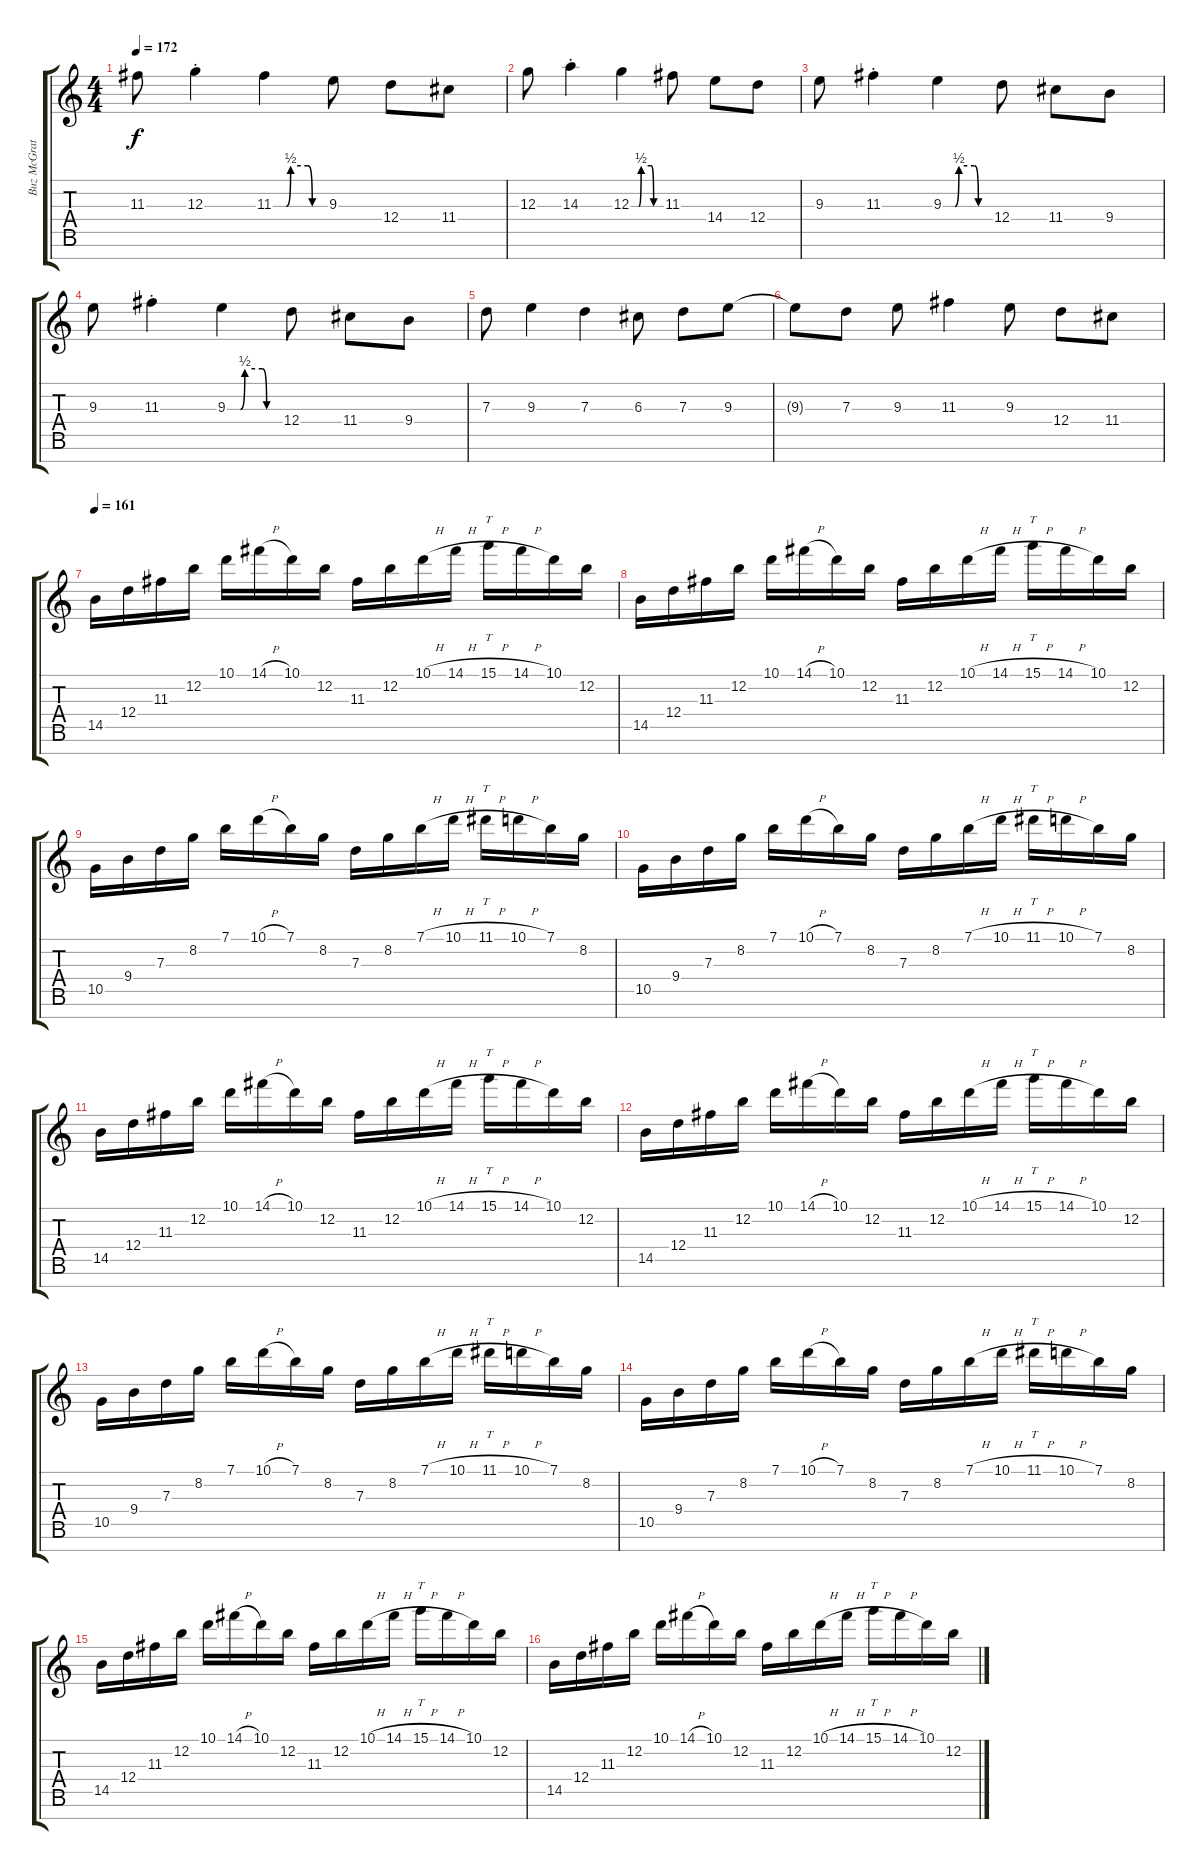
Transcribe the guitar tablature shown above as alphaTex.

\track ("Buz McGrath" "Buz McGrat") {instrument distortionguitar}
\staff {score tabs}
\tuning (E4 B3 G3 D3 A2 E2 B1) {hide}
\ts (4 4)
\tempo 172
\clef g2
\ks c
11.3.8{dy f} 12.3{st}.4 11.3{be (custom 0 0 15 0 20 2 40 2 45 0 60 0)}.4 9.3.8 12.4.8 11.4.8 |
12.3.8 14.3{st}.4 12.3{be (custom 0 0 15 0 20 2 40 2 45 0 60 0)}.4 11.3.8 14.4.8 12.4.8 |
9.3.8 11.3{st}.4 9.3{be (custom 0 0 15 0 20 2 40 2 45 0 60 0)}.4 12.4.8 11.4.8 9.4.8 |
9.3.8 11.3{st}.4 9.3{be (custom 0 0 15 0 20 2 40 2 45 0 60 0)}.4 12.4.8 11.4.8 9.4.8 |
7.3.8 9.3.4 7.3.4 6.3.8 7.3.8 9.3.8 |
9.3{t}.8 7.3.8 9.3.8 11.3.4 9.3.8 12.4.8 11.4.8 |
\tempo 161
14.5.16 12.4.16 11.3.16 12.2.16 10.1.16 14.1{h}.16 10.1.16 12.2.16 11.3.16 12.2.16 10.1{h}.16 14.1{h}.16 15.1{h}.16{tt} 14.1{h}.16 10.1.16 12.2.16 |
14.5.16 12.4.16 11.3.16 12.2.16 10.1.16 14.1{h}.16 10.1.16 12.2.16 11.3.16 12.2.16 10.1{h}.16 14.1{h}.16 15.1{h}.16{tt} 14.1{h}.16 10.1.16 12.2.16 |
10.5.16 9.4.16 7.3.16 8.2.16 7.1.16 10.1{h}.16 7.1.16 8.2.16 7.3.16 8.2.16 7.1{h}.16 10.1{h}.16 11.1{h}.16{tt} 10.1{h}.16 7.1.16 8.2.16 |
10.5.16 9.4.16 7.3.16 8.2.16 7.1.16 10.1{h}.16 7.1.16 8.2.16 7.3.16 8.2.16 7.1{h}.16 10.1{h}.16 11.1{h}.16{tt} 10.1{h}.16 7.1.16 8.2.16 |
14.5.16 12.4.16 11.3.16 12.2.16 10.1.16 14.1{h}.16 10.1.16 12.2.16 11.3.16 12.2.16 10.1{h}.16 14.1{h}.16 15.1{h}.16{tt} 14.1{h}.16 10.1.16 12.2.16 |
14.5.16 12.4.16 11.3.16 12.2.16 10.1.16 14.1{h}.16 10.1.16 12.2.16 11.3.16 12.2.16 10.1{h}.16 14.1{h}.16 15.1{h}.16{tt} 14.1{h}.16 10.1.16 12.2.16 |
10.5.16 9.4.16 7.3.16 8.2.16 7.1.16 10.1{h}.16 7.1.16 8.2.16 7.3.16 8.2.16 7.1{h}.16 10.1{h}.16 11.1{h}.16{tt} 10.1{h}.16 7.1.16 8.2.16 |
10.5.16 9.4.16 7.3.16 8.2.16 7.1.16 10.1{h}.16 7.1.16 8.2.16 7.3.16 8.2.16 7.1{h}.16 10.1{h}.16 11.1{h}.16{tt} 10.1{h}.16 7.1.16 8.2.16 |
14.5.16 12.4.16 11.3.16 12.2.16 10.1.16 14.1{h}.16 10.1.16 12.2.16 11.3.16 12.2.16 10.1{h}.16 14.1{h}.16 15.1{h}.16{tt} 14.1{h}.16 10.1.16 12.2.16 |
14.5.16 12.4.16 11.3.16 12.2.16 10.1.16 14.1{h}.16 10.1.16 12.2.16 11.3.16 12.2.16 10.1{h}.16 14.1{h}.16 15.1{h}.16{tt} 14.1{h}.16 10.1.16 12.2.16
